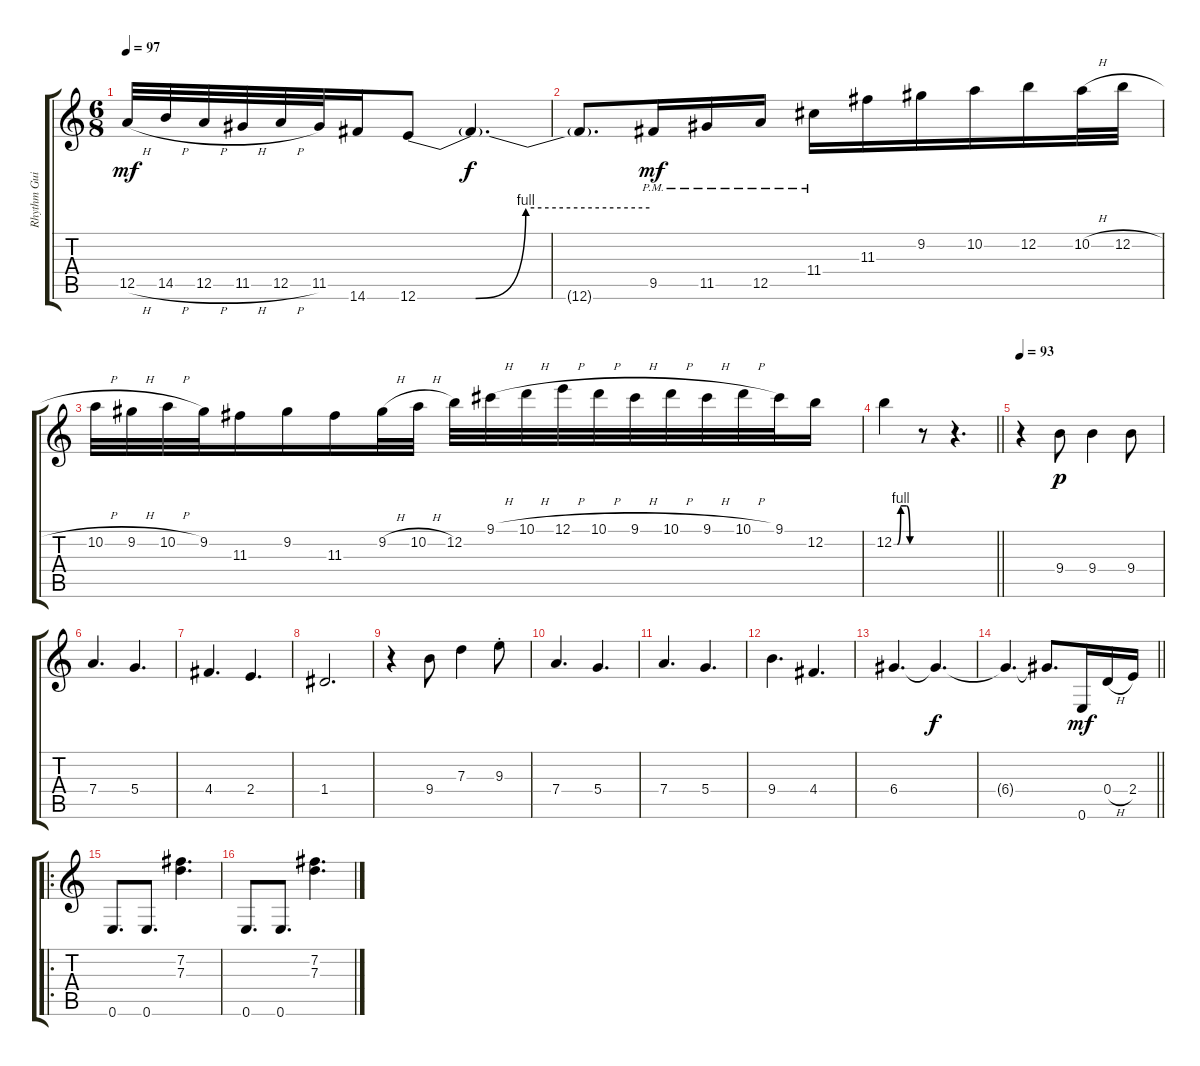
\track ("Rhythm Guitar 1 [Mikael Akerfeldt + Pete" "Rhythm Gui") {instrument distortionguitar}
\staff {score tabs}
\tuning (E4 B3 G3 D3 A2 E2) {hide}
\ts (6 8)
\tempo 97
\clef g2
\ks c
12.5{h}.32{dy mf} 14.5{h}.32 12.5{h}.32 11.5{h}.32 12.5{h}.32 11.5.32 14.6.16 12.6{be (custom 0 0 15 0 28 4 60 4)}.8 12.6{t}.4{d dy f} |
12.6{t}.8{d} 9.5{pm}.16{dy mf} 11.5{pm}.16 12.5{pm}.16 11.4{pm}.16 11.3.16 9.2.16 10.2.16 12.2.16 10.2{h}.32 12.2{h}.32 |
10.2{h}.32 9.2{h}.32 10.2{h}.32 9.2.32 11.3.16 9.2.16 11.3.16 9.2{h}.32 10.2{h}.32 12.2.32 9.1{h}.32 10.1{h}.32 12.1{h}.32 10.1{h}.32 9.1{h}.32 10.1{h}.32 9.1{h}.32 10.1{h}.32 9.1.32 12.2.16 |
\barLineRight lightlight
12.2{be (custom 0 0 10 0 20 4 37 4 47 0 60 0)}.4 r.8 r.4{d} |
\tempo 93
r.4 9.4.8{dy p} 9.4.4 9.4.8 |
7.4.4{d} 5.4.4{d} |
4.4.4{d} 2.4.4{d} |
1.4.2{d} |
r.4 9.4.8 7.3.4 9.3{st}.8 |
7.4.4{d} 5.4.4{d} |
7.4.4{d} 5.4.4{d} |
9.4.4{d} 4.4.4{d} |
6.4.4{d} 6.4{t}.4{d dy f} |
\barLineRight lightlight
6.4{t}.4{d} 6.4{t}.8{d} 0.6.16{dy mf} 0.4{h}.16 2.4.16 |
\ro
0.6.8{d} 0.6.8{d} (7.2 7.3).4{d} |
0.6.8{d} 0.6.8{d} (7.2 7.3).4{d}
